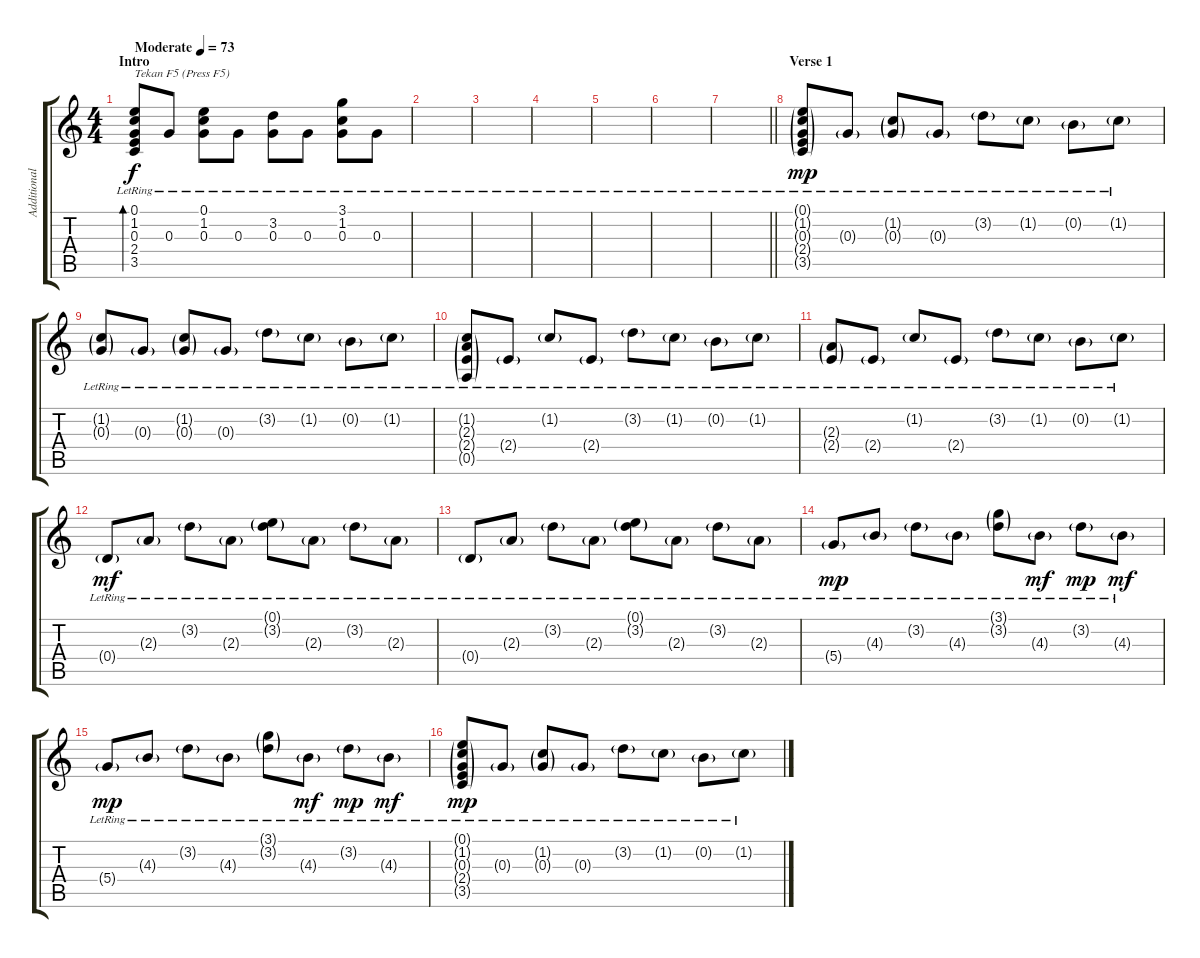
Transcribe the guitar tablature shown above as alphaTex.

\track ("Additional Guitar I" "Additional") {instrument electricguitarjazz}
\staff {score tabs}
\tuning (E4 B3 G3 D3 A2 E2) {hide}
\ts (4 4)
\section ("" "Intro")
\tempo (73 "Moderate")
\clef g2
\ks c
(0.1{lr} 1.2{lr} 0.3{lr} 2.4{lr} 3.5{lr}).8{bd 240 txt "Tekan F5 (Press F5)" dy f balance 8 instrument electricguitarjazz} 0.3{lr}.8 (0.1{lr} 1.2{lr} 0.3{lr}).8 0.3{lr}.8 (3.2{lr} 0.3{lr}).8 0.3{lr}.8 (3.1{lr} 1.2{lr} 0.3{lr}).8 0.3{lr}.8 |
|
|
|
|
|
\barLineRight lightlight
|
\section ("" "Verse 1")
(0.1{g lr} 1.2{g lr} 0.3{g lr} 2.4{g lr} 3.5{g lr}).8{dy mp} 0.3{g lr}.8 (1.2{g lr} 0.3{g lr}).8 0.3{g lr}.8 3.2{g lr}.8 1.2{g lr}.8 0.2{g lr}.8 1.2{g lr}.8 |
(1.2{g lr} 0.3{g}).8 0.3{g lr}.8 (1.2{g lr} 0.3{g lr}).8 0.3{g lr}.8 3.2{g lr}.8 1.2{g lr}.8 0.2{g lr}.8 1.2{g lr}.8 |
(1.2{g lr} 2.3{g lr} 2.4{g lr} 0.5{g lr}).8 2.4{g lr}.8 1.2{g lr}.8 2.4{g lr}.8 3.2{g lr}.8 1.2{g lr}.8 0.2{g lr}.8 1.2{g lr}.8 |
(2.3{g lr} 2.4{g lr}).8 2.4{g lr}.8 1.2{g lr}.8 2.4{g lr}.8 3.2{g lr}.8 1.2{g lr}.8 0.2{g lr}.8 1.2{g lr}.8 |
0.4{g lr}.8{dy mf} 2.3{g lr}.8 3.2{g lr}.8 2.3{g lr}.8 (0.1{g lr} 3.2{g lr}).8 2.3{g lr}.8 3.2{g lr}.8 2.3{g lr}.8 |
0.4{g lr}.8 2.3{g lr}.8 3.2{g lr}.8 2.3{g lr}.8 (0.1{g lr} 3.2{g lr}).8 2.3{g lr}.8 3.2{g lr}.8 2.3{g lr}.8 |
5.4{g lr}.8{dy mp} 4.3{g lr}.8 3.2{g lr}.8 4.3{g lr}.8 (3.1{g lr} 3.2{g lr}).8 4.3{g lr}.8{dy mf} 3.2{g lr}.8{dy mp} 4.3{g lr}.8{dy mf} |
5.4{g lr}.8{dy mp} 4.3{g lr}.8 3.2{g lr}.8 4.3{g lr}.8 (3.1{g lr} 3.2{g lr}).8 4.3{g lr}.8{dy mf} 3.2{g lr}.8{dy mp} 4.3{g lr}.8{dy mf} |
(0.1{g lr} 1.2{g lr} 0.3{g lr} 2.4{g lr} 3.5{g lr}).8{dy mp} 0.3{g lr}.8 (1.2{g lr} 0.3{g lr}).8 0.3{g lr}.8 3.2{g lr}.8 1.2{g lr}.8 0.2{g lr}.8 1.2{g lr}.8
